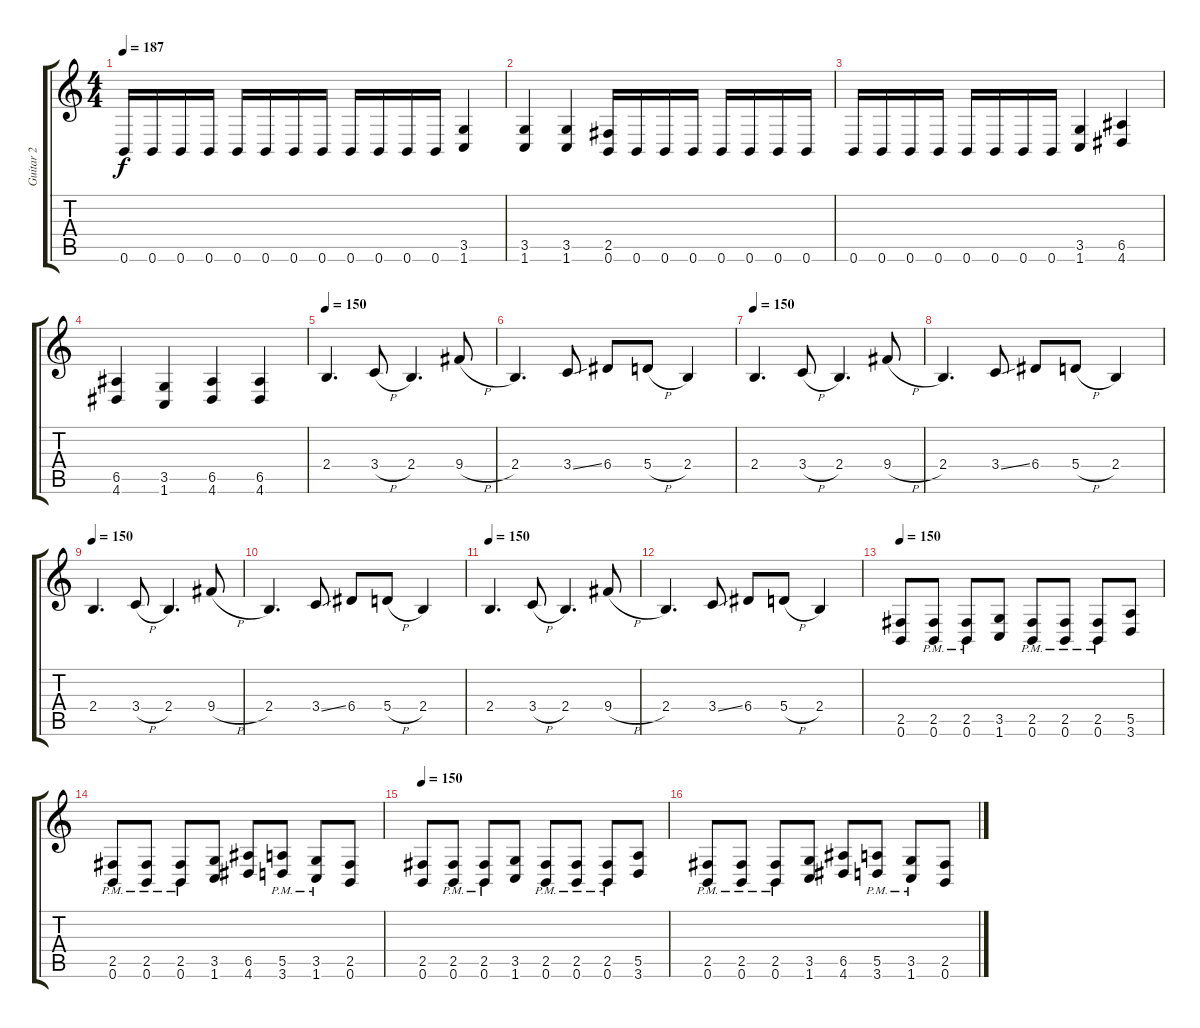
\track ("Guitar 2" "Guitar 2") {instrument distortionguitar}
\staff {score tabs}
\tuning (B3 Gb3 D3 A2 E2 B1) {hide}
\ts (4 4)
\tempo 187
\clef g2
\ks c
0.6.16{dy f} 0.6.16 0.6.16 0.6.16 0.6.16 0.6.16 0.6.16 0.6.16 0.6.16 0.6.16 0.6.16 0.6.16 (3.5 1.6).4 |
(3.5 1.6).4 (3.5 1.6).4 (2.5 0.6).16 0.6.16 0.6.16 0.6.16 0.6.16 0.6.16 0.6.16 0.6.16 |
0.6.16 0.6.16 0.6.16 0.6.16 0.6.16 0.6.16 0.6.16 0.6.16 (3.5 1.6).4 (6.5 4.6).4 |
(6.5 4.6).4 (3.5 1.6).4 (6.5 4.6).4 (6.5 4.6).4 |
\tempo 150
2.4.4{d} 3.4{h}.8 2.4.4{d} 9.4{h}.8 |
2.4.4{d} 3.4{ss}.8 6.4.8 5.4{h}.8 2.4.4 |
\tempo 150
2.4.4{d} 3.4{h}.8 2.4.4{d} 9.4{h}.8 |
2.4.4{d} 3.4{ss}.8 6.4.8 5.4{h}.8 2.4.4 |
\tempo 150
2.4.4{d} 3.4{h}.8 2.4.4{d} 9.4{h}.8 |
2.4.4{d} 3.4{ss}.8 6.4.8 5.4{h}.8 2.4.4 |
\tempo 150
2.4.4{d} 3.4{h}.8 2.4.4{d} 9.4{h}.8 |
2.4.4{d} 3.4{ss}.8 6.4.8 5.4{h}.8 2.4.4 |
\tempo 150
(2.5 0.6).8 (2.5{pm} 0.6{pm}).8 (2.5{pm} 0.6{pm}).8 (3.5 1.6).8 (2.5{pm} 0.6{pm}).8 (2.5{pm} 0.6{pm}).8 (2.5{pm} 0.6{pm}).8 (5.5 3.6).8 |
(2.5{pm} 0.6{pm}).8 (2.5{pm} 0.6{pm}).8 (2.5{pm} 0.6{pm}).8 (3.5 1.6).8 (6.5 4.6).8 (5.5{pm} 3.6{pm}).8 (3.5{pm} 1.6{pm}).8 (2.5 0.6).8 |
\tempo 150
(2.5 0.6).8 (2.5{pm} 0.6{pm}).8 (2.5{pm} 0.6{pm}).8 (3.5 1.6).8 (2.5{pm} 0.6{pm}).8 (2.5{pm} 0.6{pm}).8 (2.5{pm} 0.6{pm}).8 (5.5 3.6).8 |
(2.5{pm} 0.6{pm}).8 (2.5{pm} 0.6{pm}).8 (2.5{pm} 0.6{pm}).8 (3.5 1.6).8 (6.5 4.6).8 (5.5{pm} 3.6{pm}).8 (3.5{pm} 1.6{pm}).8 (2.5 0.6).8
